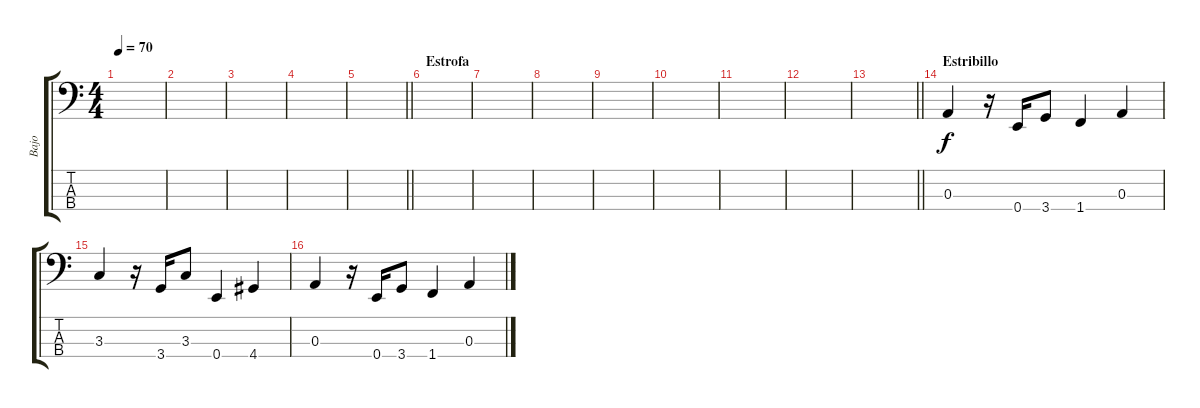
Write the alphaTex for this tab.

\track ("Bajo" "Bajo") {instrument electricbassfinger}
\staff {score tabs}
\tuning (G2 D2 A1 E1) {hide}
\ts (4 4)
\tempo 70
\clef f4
\ks c
|
|
|
|
\barLineRight lightlight
|
\section ("" "Estrofa")
|
|
|
|
|
|
|
\barLineRight lightlight
|
\section ("" "Estribillo")
0.3.4 r.16 0.4.16 3.4.8 1.4.4 0.3.4 |
3.3.4 r.16 3.4.16 3.3.8 0.4.4 4.4.4 |
0.3.4 r.16 0.4.16 3.4.8 1.4.4 0.3.4
